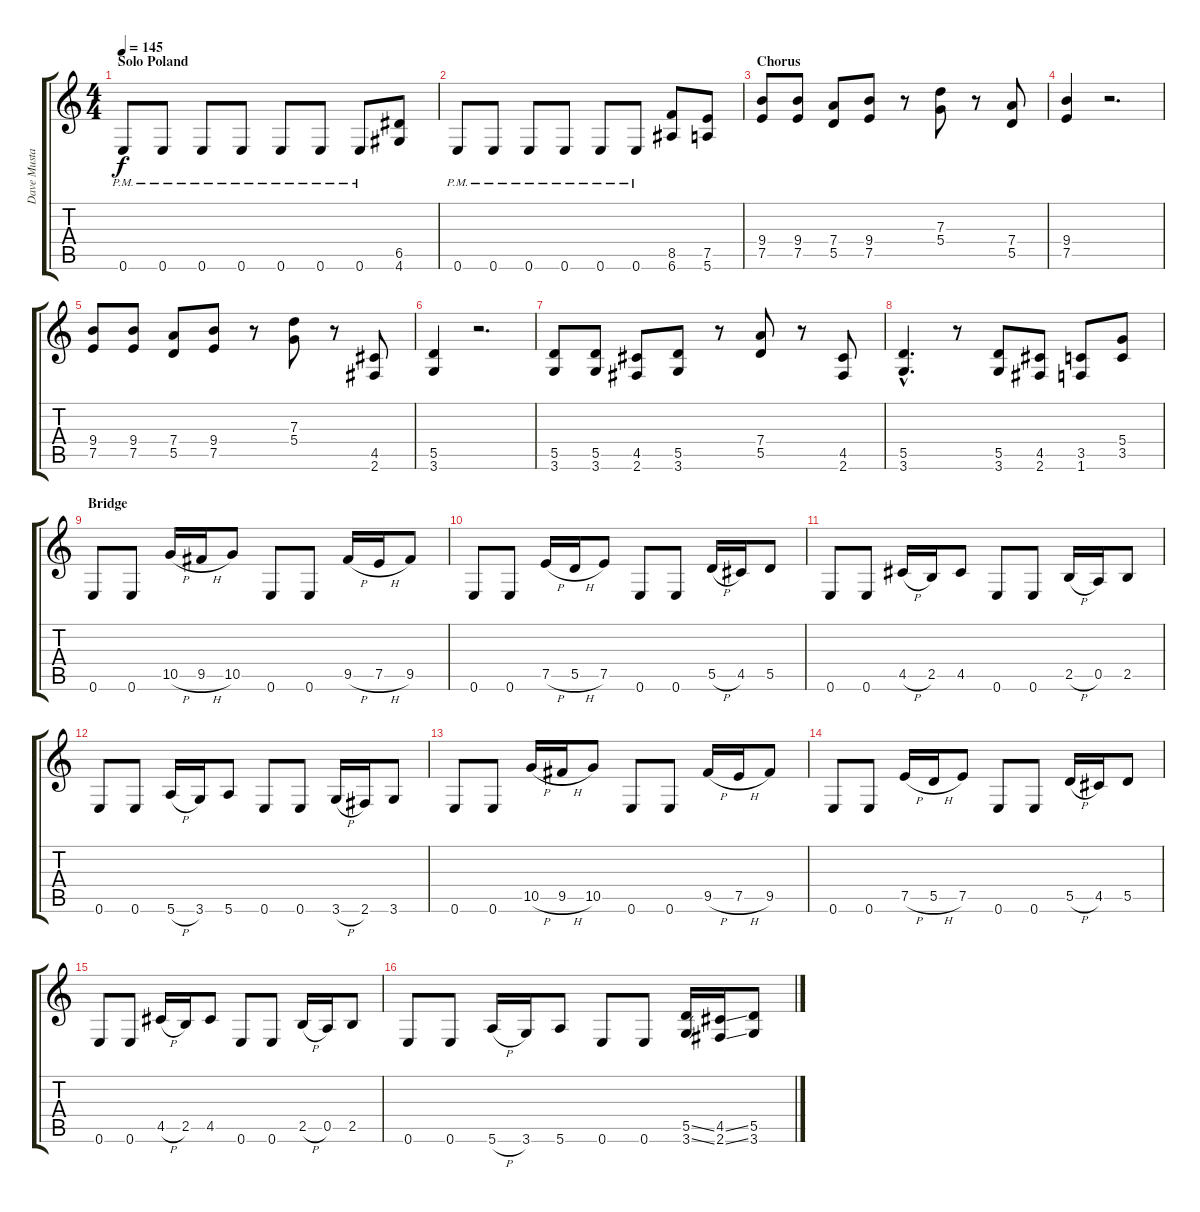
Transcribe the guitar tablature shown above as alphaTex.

\track ("Dave Mustaine (Guitar)" "Dave Musta") {instrument overdrivenguitar}
\staff {score tabs}
\tuning (E4 B3 G3 D3 A2 E2) {hide}
\ts (4 4)
\section ("" "Solo Poland")
\tempo 145
\clef g2
\ks c
0.6{pm}.8{dy f} 0.6{pm}.8 0.6{pm}.8 0.6{pm}.8 0.6{pm}.8 0.6{pm}.8 0.6{pm}.8 (6.5 4.6).8 |
0.6{pm}.8 0.6{pm}.8 0.6{pm}.8 0.6{pm}.8 0.6{pm}.8 0.6{pm}.8 (8.5 6.6).8 (7.5 5.6).8 |
\section ("" "Chorus")
(9.4 7.5).8 (9.4 7.5).8 (7.4 5.5).8 (9.4 7.5).8 r.8 (7.3 5.4).8 r.8 (7.4 5.5).8 |
(9.4 7.5).4 r.2{d} |
(9.4 7.5).8 (9.4 7.5).8 (7.4 5.5).8 (9.4 7.5).8 r.8 (7.3 5.4).8 r.8 (4.5 2.6).8 |
(5.5 3.6).4 r.2{d} |
(5.5 3.6).8 (5.5 3.6).8 (4.5 2.6).8 (5.5 3.6).8 r.8 (7.4 5.5).8 r.8 (4.5 2.6).8 |
(5.5{hac} 3.6{hac}).4{d} r.8 (5.5 3.6).8 (4.5 2.6).8 (3.5 1.6).8 (5.4 3.5).8 |
\section ("" "Bridge")
0.6.8 0.6.8 10.5{h}.16 9.5{h}.16 10.5.8 0.6.8 0.6.8 9.5{h}.16 7.5{h}.16 9.5.8 |
0.6.8 0.6.8 7.5{h}.16 5.5{h}.16 7.5.8 0.6.8 0.6.8 5.5{h}.16 4.5.16 5.5.8 |
0.6.8 0.6.8 4.5{h}.16 2.5.16 4.5.8 0.6.8 0.6.8 2.5{h}.16 0.5.16 2.5.8 |
0.6.8 0.6.8 5.6{h}.16 3.6.16 5.6.8 0.6.8 0.6.8 3.6{h}.16 2.6.16 3.6.8 |
0.6.8 0.6.8 10.5{h}.16 9.5{h}.16 10.5.8 0.6.8 0.6.8 9.5{h}.16 7.5{h}.16 9.5.8 |
0.6.8 0.6.8 7.5{h}.16 5.5{h}.16 7.5.8 0.6.8 0.6.8 5.5{h}.16 4.5.16 5.5.8 |
0.6.8 0.6.8 4.5{h}.16 2.5.16 4.5.8 0.6.8 0.6.8 2.5{h}.16 0.5.16 2.5.8 |
0.6.8 0.6.8 5.6{h}.16 3.6.16 5.6.8 0.6.8 0.6.8 (5.5{ss} 3.6{ss}).16 (4.5{ss} 2.6{ss}).16 (5.5 3.6).8
